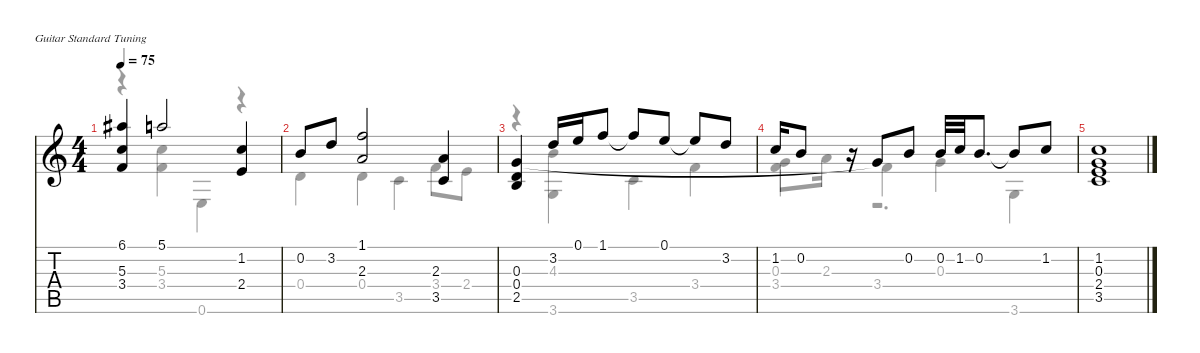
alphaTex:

\hideDynamics
\bracketExtendMode nobrackets
\otherSystemsTrackNameOrientation horizontal
\track "" {instrument acousticguitarnylon}
\staff {score tabs}
\tuning (E4 B3 G3 D3 A2 E2)
\voice
\ts (4 4)
\tempo 75
\clef g2
\ks c
(6.1{acc #} 5.3 3.4).4{dy f beam Up} 5.1.2{beam Up} (1.2 2.4).4{beam Up} |
0.2.8{beam Up} 3.2.8{beam Up} (1.1 2.3).2{beam Up} (2.3 3.5).4{beam Up} |
(0.3 0.4 2.5).4{beam Up} 3.2.16{beam Up} 0.1.16{beam Up} 1.1.8{beam Up} 1.1{t}.8{dy ppp beam Up} 0.1.8{dy f beam Up} 0.1{t}.8{dy ppp beam Up} 3.2.8{dy f beam Up} |
1.2.16{beam Up} 0.2.8{beam Up} r.16{beam Up} 0.3{t}.8{dy ppp beam Up} 0.2.8{dy f beam Up} 0.2.32{beam Up} 1.2.32{beam Up} 0.2.8{d beam Up} 0.2{t}.8{dy ppp beam Up} 1.2.8{dy f beam Up} |
(1.2 0.3 2.4 3.5).1{beam Up}
\voice
\clef g2
\ottava regular
\simile none
\ks c
r.4{dy ff beam Down} (5.3 3.4).4{dy mf beam Down} 0.6.4{dy ff beam Down} r.4{beam Down} |
0.4.4{beam Down} 0.4.4{beam Down} 3.5.4{beam Down} 3.4.8{dy mf beam Down} 2.4.8{dy f beam Down} |
r.4{beam Down} (4.3 3.6).4{dy mf beam Down} 3.5.4{dy ff beam Down} 3.4.4{beam Down} |
0.3.8{beam Down} 2.3.16{dy f beam Down} r.16{beam Down} 3.4.4{dy ff beam Down} 0.3.4{beam Down} 3.6.4{beam Down} |
\voice
\clef g2
\ottava regular
\simile none
\ks c
|
|
|
3.4.4{dy ppp beam Down} r.2{d beam Down} |
